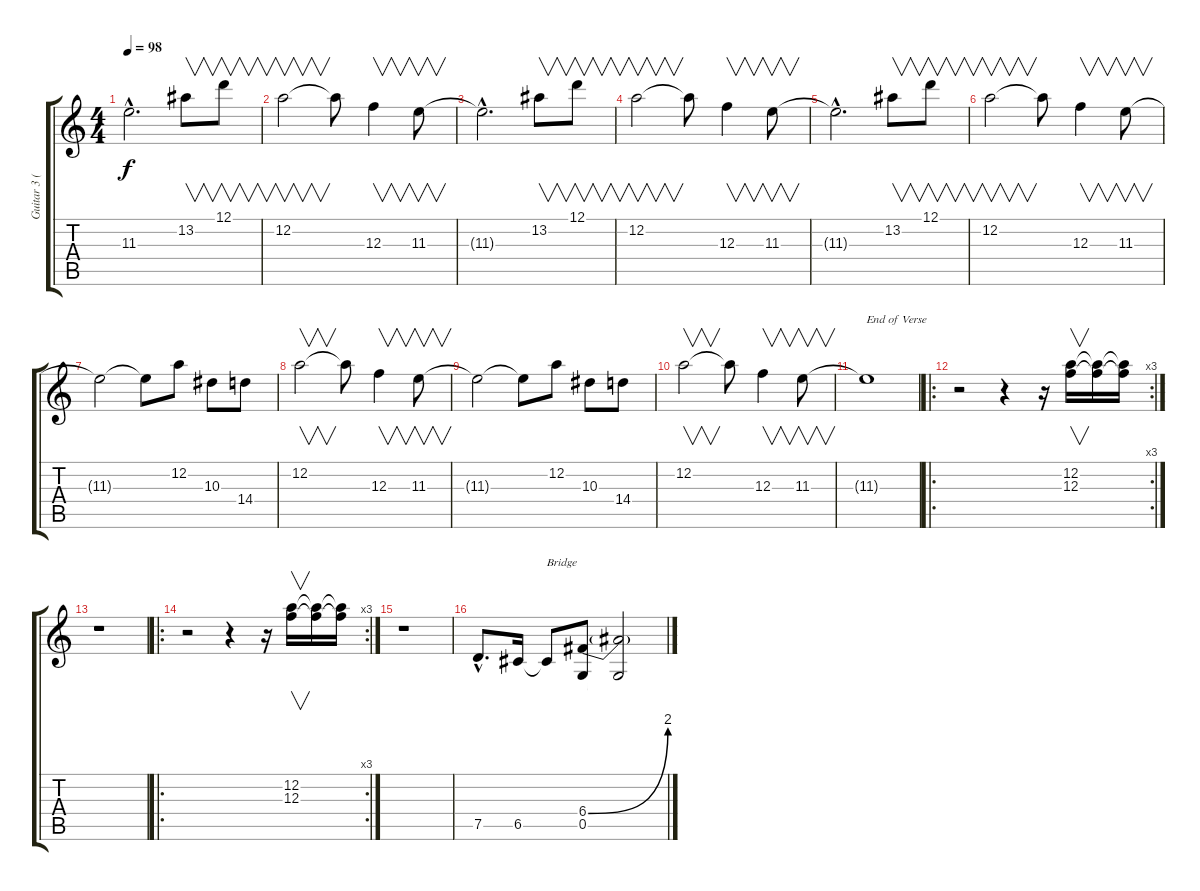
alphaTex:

\track ("Guitar 3 (Higher notes)" "Guitar 3 (") {instrument overdrivenguitar}
\staff {score tabs}
\tuning (D4 A3 F3 C3 G2 D2) {hide}
\ts (4 4)
\tempo 98
\clef g2
\ks c
11.3{hac t}.2{d dy f} 13.2.8{v} 12.1.8{v} |
12.2.2{v} 12.2{t}.8 12.3.4{v} 11.3.8{v} |
11.3{hac t}.2{d} 13.2.8{v} 12.1.8{v} |
12.2.2{v} 12.2{t}.8 12.3.4{v} 11.3.8{v} |
11.3{hac t}.2{d} 13.2.8{v} 12.1.8{v} |
12.2.2{v} 12.2{t}.8 12.3.4{v} 11.3.8{v} |
11.3{t}.2 11.3{t}.8 12.2.8 10.3.8 14.4.8 |
12.2.2{v} 12.2{t}.8 12.3.4{v} 11.3.8{v} |
11.3{t}.2 11.3{t}.8 12.2.8 10.3.8 14.4.8 |
12.2.2{v} 12.2{t}.8 12.3.4{v} 11.3.8{v} |
11.3{t}.1{txt "End of Verse"} |
\ro
\rc 3
r.2 r.4 r.16 (12.2 12.3).16{v} (12.2{t} 12.3{t}).16 (12.2{t} 12.3{t}).16 |
r.1 |
\ro
\rc 3
r.2 r.4 r.16 (12.2 12.3).16{v} (12.2{t} 12.3{t}).16 (12.2{t} 12.3{t}).16 |
r.1 |
7.5{hac}.8{d} 6.5.16 6.5{t}.8{txt "Bridge"} (6.4{be (bend 0 0 60 8)} 0.5).8 (6.4{t} 0.5{t}).2
